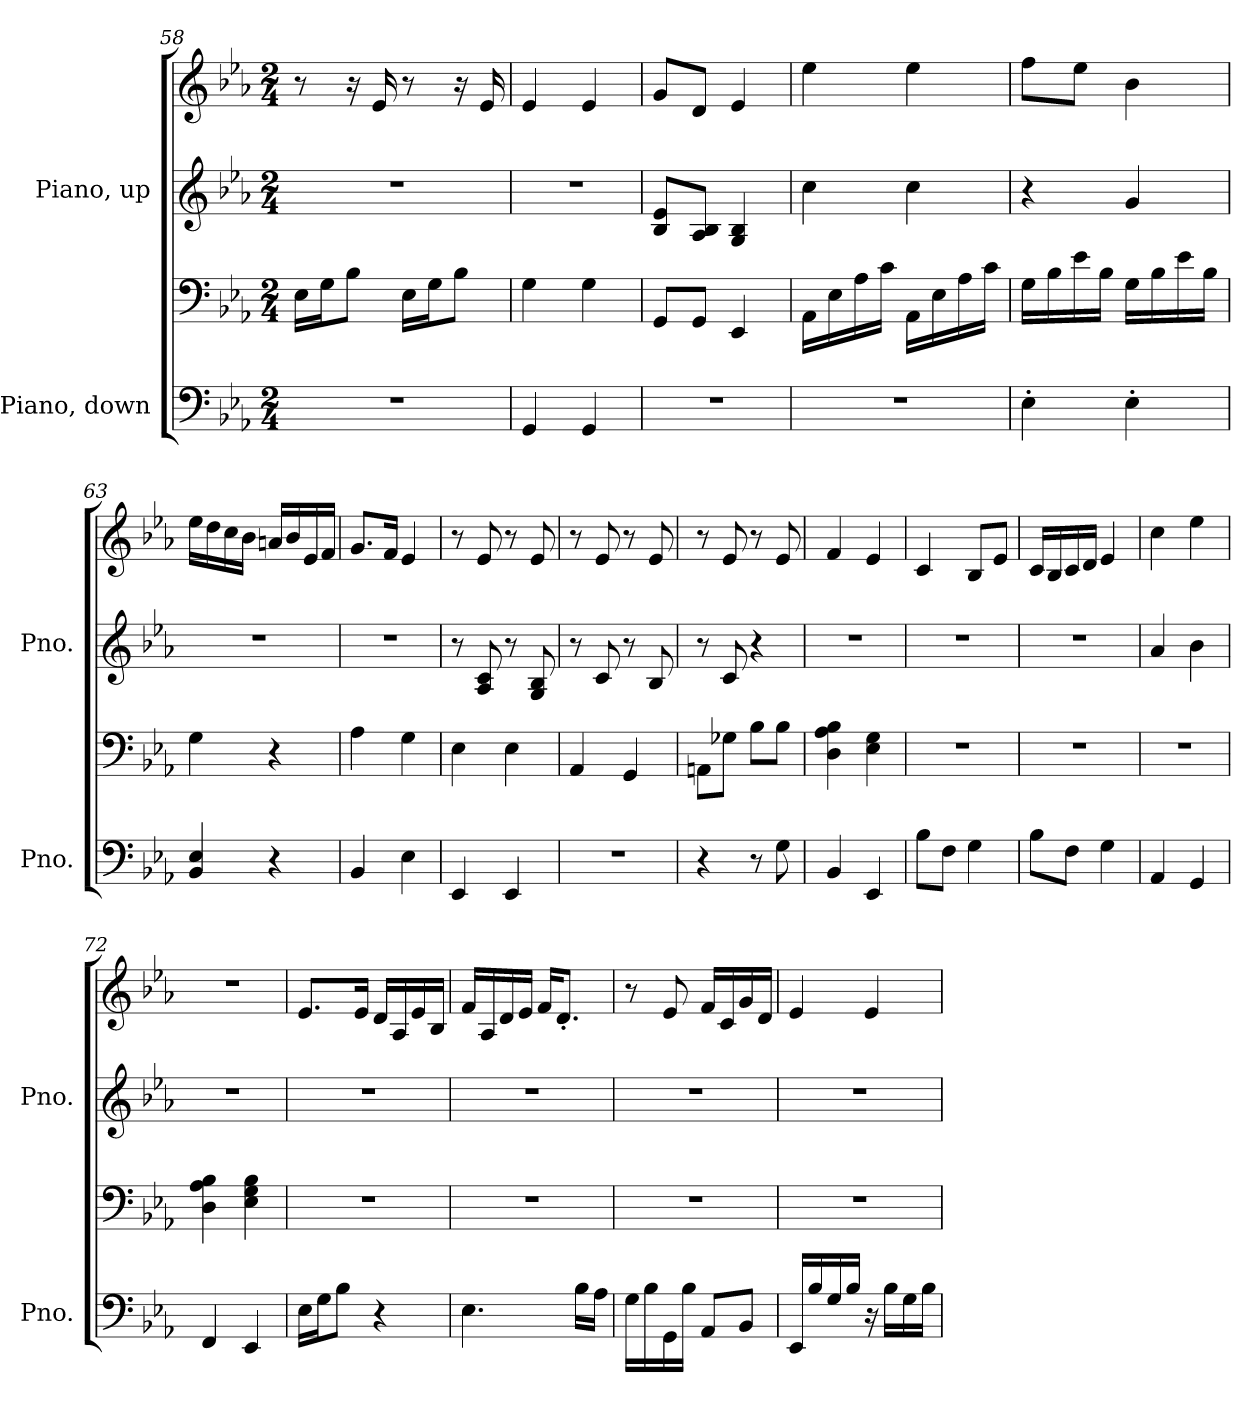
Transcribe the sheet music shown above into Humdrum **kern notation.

**kern	**kern	**kern	**kern
*part2	*part2	*part1	*part1
*staff4	*staff3	*staff2	*staff1
*I"Piano, down	*	*I"Piano, up	*
*I'Pno.	*	*I'Pno.	*
*clefF4	*clefF4	*clefG2	*clefG2
*k[b-e-a-]	*k[b-e-a-]	*k[b-e-a-]	*k[b-e-a-]
*M2/4	*M2/4	*M2/4	*M2/4
=58	=58	=58	=58
2r	16E-\LL	2r	8r
.	16G\J	.	.
.	8B-\J	.	16r
.	.	.	16e-/
.	16E-\LL	.	8r
.	16G\J	.	.
.	8B-\J	.	16r
.	.	.	16e-/
=59	=59	=59	=59
4GG/	4G\	2r	4e-/
4GG/	4G\	.	4e-/
=60	=60	=60	=60
2r	8GG/L	8B-/ 8e-/L	8g/L
.	8GG/J	8A-/ 8B-/J	8d/J
.	4EE-/	4G/ 4B-/	4e-/
!!LO:PB:g=z
=61	=61	=61	=61
2r	16AA-\LL	4cc\	4ee-\
.	16E-\	.	.
.	16A-\	.	.
.	16c\JJ	.	.
.	16AA-\LL	4cc\	4ee-\
.	16E-\	.	.
.	16A-\	.	.
.	16c\JJ	.	.
=62	=62	=62	=62
4E-'\	16G\LL	4r	8ff\L
.	16B-\	.	.
.	16e-\	.	8ee-\J
.	16B-\JJ	.	.
4E-'\	16G\LL	4g/	4b-\
.	16B-\	.	.
.	16e-\	.	.
.	16B-\JJ	.	.
=63	=63	=63	=63
4BB-/ 4E-/	4G\	2r	16ee-\LL
.	.	.	16dd\
.	.	.	16cc\
.	.	.	16b-\JJ
4r	4r	.	16an/LL
.	.	.	16b-/
.	.	.	16e-/
.	.	.	16f/JJ
=64	=64	=64	=64
4BB-/	4A-\	2r	8.g/L
.	.	.	16f/Jk
4E-\	4G\	.	4e-/
=65	=65	=65	=65
4EE-/	4E-\	8r	8r
.	.	8A-/ 8c/	8e-/
4EE-/	4E-\	8r	8r
.	.	8G/ 8B-/	8e-/
=66	=66	=66	=66
2r	4AA-/	8r	8r
.	.	8c/	8e-/
.	4GG/	8r	8r
.	.	8B-/	8e-/
!!LO:LB:g=z
=67	=67	=67	=67
4r	8AAn\L	8r	8r
.	8G-X\J	8c/	8e-/
8r	8B-\L	4r	8r
8G\	8B-\J	.	8e-/
=68	=68	=68	=68
4BB-/	4D\ 4A-\ 4B-\	2r	4f/
4EE-/	4E-\ 4G\	.	4e-/
=69	=69	=69	=69
8B-\L	2r	2r	4c/
8F\J	.	.	.
4G\	.	.	8B-/L
.	.	.	8e-/J
=70	=70	=70	=70
8B-\L	2r	2r	16c/LL
.	.	.	16B-/
8F\J	.	.	16c/
.	.	.	16d/JJ
4G\	.	.	4e-/
=71	=71	=71	=71
4AA-/	2r	4a-/	4cc\
4GG/	.	4b-\	4ee-\
=72	=72	=72	=72
4FF/	4D\ 4A-\ 4B-\	2r	2r
4EE-/	4E-\ 4G\ 4B-\	.	.
=73	=73	=73	=73
16E-\LL	2r	2r	8.e-/L
16G\J	.	.	.
8B-\J	.	.	.
.	.	.	16e-/Jk
4r	.	.	16d/LL
.	.	.	16A-/
.	.	.	16e-/
.	.	.	16B-/JJ
!!LO:LB:g=z
=74	=74	=74	=74
4.E-\	2r	2r	16f/LL
.	.	.	16A-/
.	.	.	16d/
.	.	.	16e-/JJ
.	.	.	16f/KL
.	.	.	8.d'/J
16B-\LL	.	.	.
16A-\JJ	.	.	.
=75	=75	=75	=75
16G\LL	2r	2r	8r
16B-\	.	.	.
16GG\	.	.	8e-/
16B-\JJ	.	.	.
8AA-/L	.	.	16f/LL
.	.	.	16c/
8BB-/J	.	.	16g/
.	.	.	16d/JJ
=76	=76	=76	=76
16EE-/LL	2r	2r	4e-/
16B-/	.	.	.
16G/	.	.	.
16B-/JJ	.	.	.
16r	.	.	4e-/
16B-\LL	.	.	.
16G\	.	.	.
16B-\JJ	.	.	.
=	=	=	=
*-	*-	*-	*-
